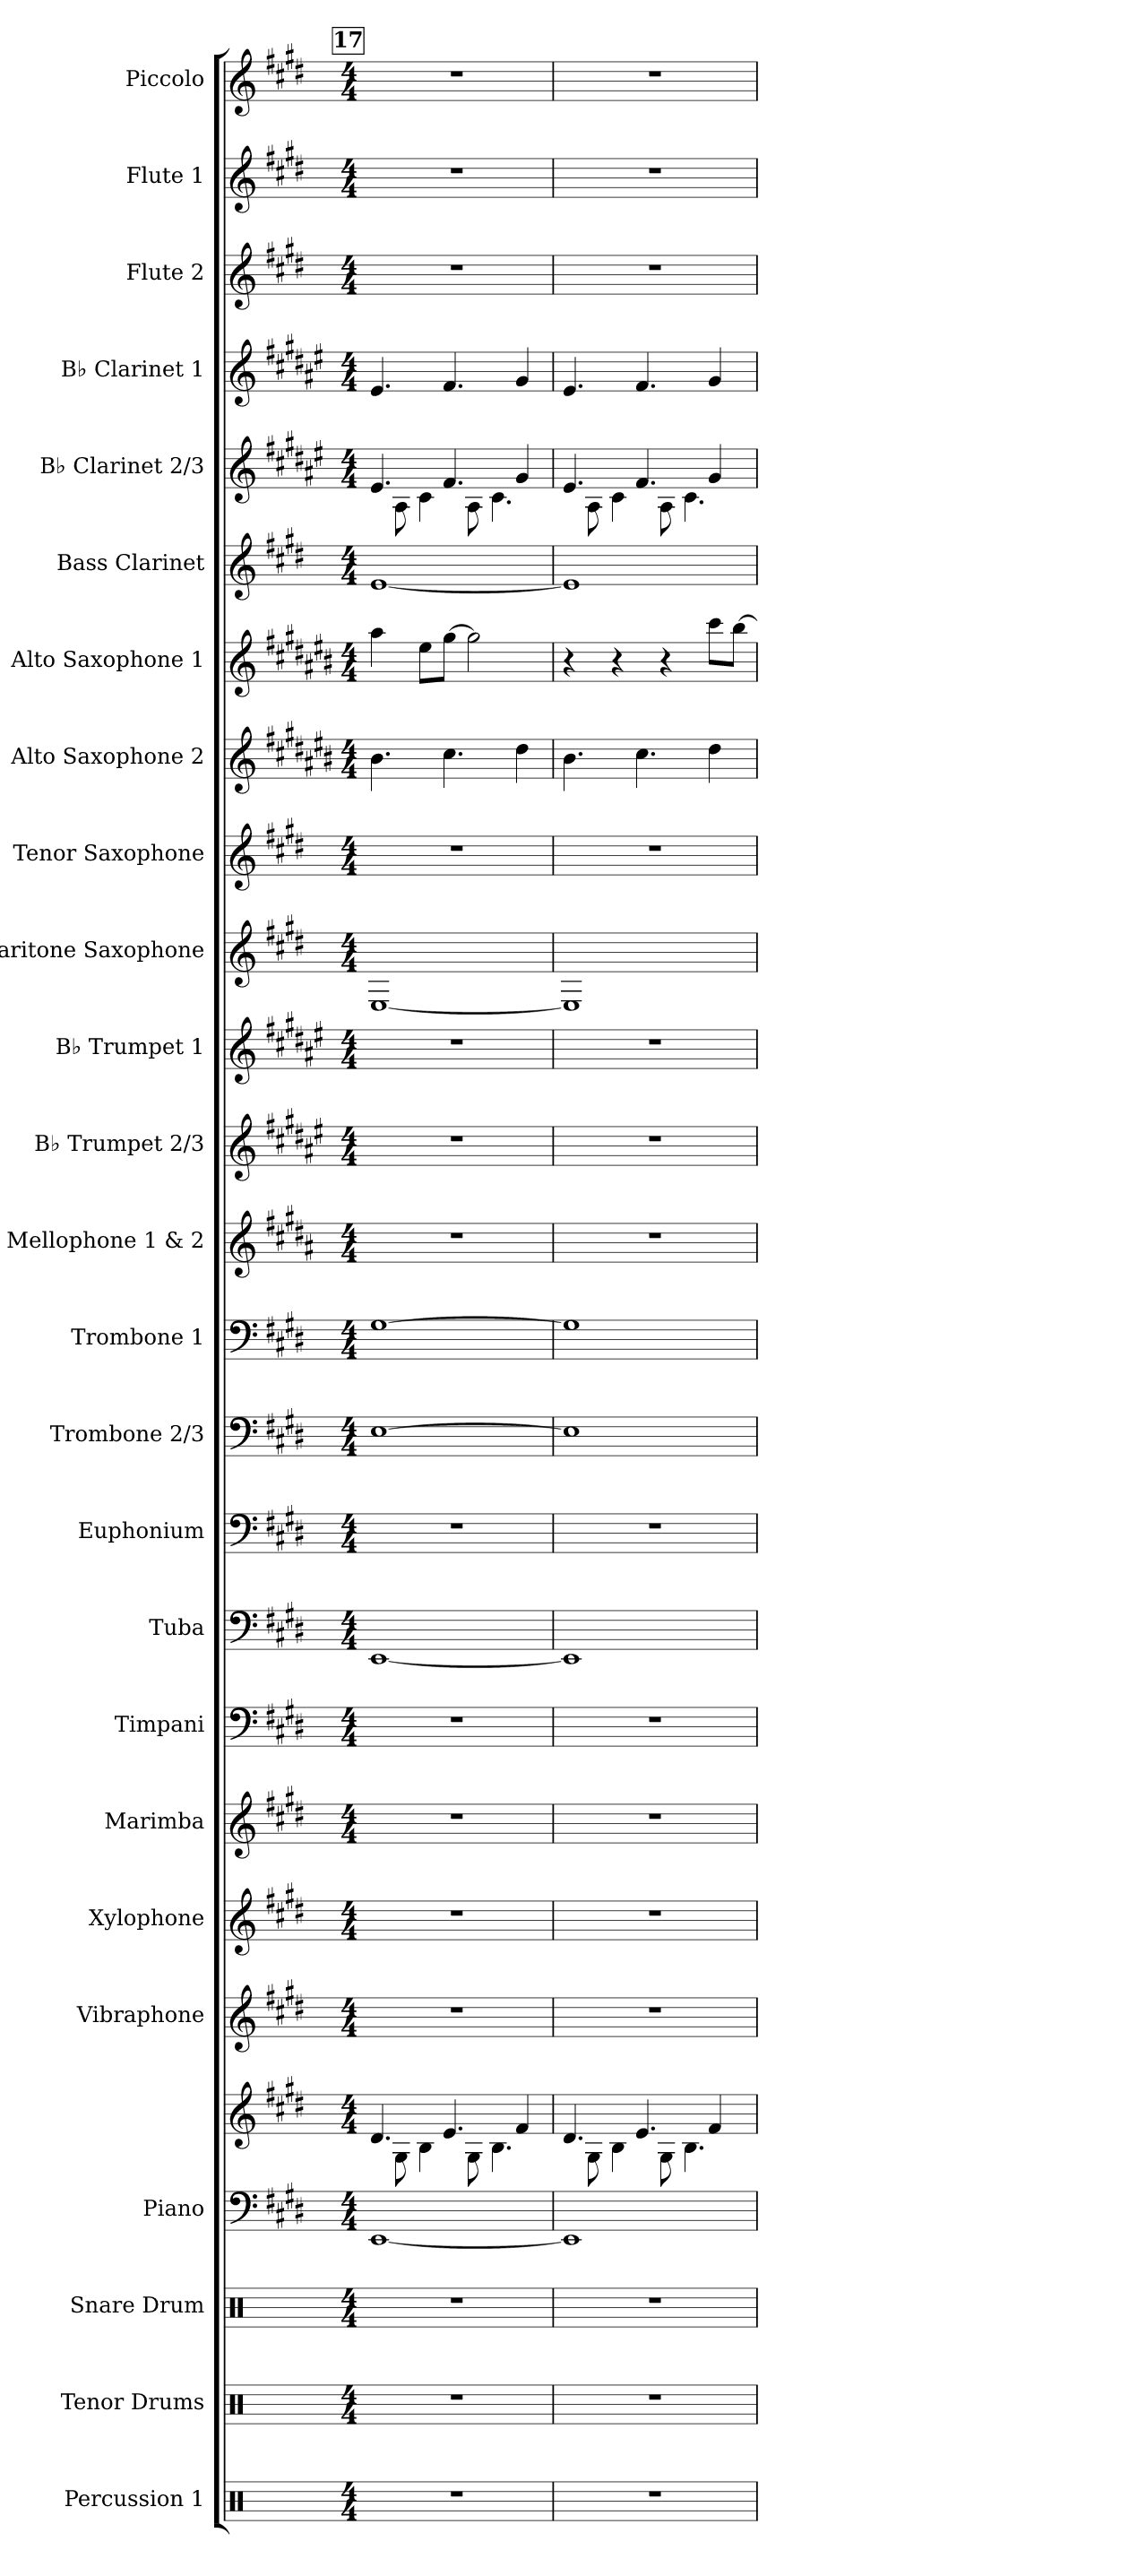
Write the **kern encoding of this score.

**kern	**kern	**kern	**kern	**kern	**kern	**kern	**kern	**kern	**kern	**kern	**kern	**kern	**kern	**kern	**kern	**kern	**kern	**kern	**kern	**kern	**kern	**kern	**kern	**kern	**kern
*part25	*part24	*part23	*part22	*part22	*part21	*part20	*part19	*part18	*part17	*part16	*part15	*part14	*part13	*part12	*part11	*part10	*part9	*part8	*part7	*part6	*part5	*part4	*part3	*part2	*part1
*staff26	*staff25	*staff24	*staff23	*staff22	*staff21	*staff20	*staff19	*staff18	*staff17	*staff16	*staff15	*staff14	*staff13	*staff12	*staff11	*staff10	*staff9	*staff8	*staff7	*staff6	*staff5	*staff4	*staff3	*staff2	*staff1
*I"Percussion 1	*I"Tenor Drums	*I"Snare Drum	*I"Piano	*	*I"Vibraphone	*I"Xylophone	*I"Marimba	*I"Timpani	*I"Tuba	*I"Euphonium	*I"Trombone 2/3	*I"Trombone 1	*I"Mellophone 1 &amp; 2	*I"B♭ Trumpet 2/3	*I"B♭ Trumpet 1	*I"Baritone Saxophone	*I"Tenor Saxophone	*I"Alto Saxophone 2	*I"Alto Saxophone 1	*I"Bass Clarinet	*I"B♭ Clarinet 2/3	*I"B♭ Clarinet 1	*I"Flute 2	*I"Flute 1	*I"Piccolo
*I'Perc. 1	*I'T.D.	*I'S.D.	*I'Pno.	*	*I'Vib.	*I'Xyl.	*I'Mrm.	*I'Timp.	*I'Tba.	*I'Euph.	*I'Tbn. 2/3	*I'Tbn. 1	*I'Mello. 1/2	*I'B♭ Tpt. 2/3	*I'B♭ Tpt. 1	*I'Bar. Sax.	*I'T. Sax.	*I'A. Sax. 2	*I'A. Sax. 1	*I'B. Cl.	*I'B♭ Cl. 2/3	*I'B♭ Cl. 1	*I'Fl. 2	*I'Fl. 1	*I'Picc.
*clefX	*clefX	*clefX	*clefF4	*clefG2	*clefG2	*clefG2	*clefG2	*clefF4	*clefF4	*clefF4	*clefF4	*clefF4	*clefG2	*clefG2	*clefG2	*clefG2	*clefG2	*clefG2	*clefG2	*clefG2	*clefG2	*clefG2	*clefG2	*clefG2	*clefG2
*	*	*	*	*	*	*ITrd-7c-12	*	*	*	*	*	*	*ITrd4c7	*ITrd1c2	*ITrd1c2	*ITrd12c21	*ITrd8c14	*ITrd5c9	*ITrd5c9	*ITrd8c14	*ITrd1c2	*ITrd1c2	*	*	*ITrd-7c-12
*k[]	*k[]	*k[]	*k[f#c#g#d#]	*k[f#c#g#d#]	*k[f#c#g#d#]	*k[f#c#g#d#]	*k[f#c#g#d#]	*k[f#c#g#d#]	*k[f#c#g#d#]	*k[f#c#g#d#]	*k[f#c#g#d#]	*k[f#c#g#d#]	*k[f#c#g#d#]	*k[f#c#g#d#]	*k[f#c#g#d#]	*k[f#c#g#d#]	*k[f#c#g#d#]	*k[f#c#g#d#]	*k[f#c#g#d#]	*k[f#c#g#d#]	*k[f#c#g#d#]	*k[f#c#g#d#]	*k[f#c#g#d#]	*k[f#c#g#d#]	*k[f#c#g#d#]
*M4/4	*M4/4	*M4/4	*M4/4	*M4/4	*M4/4	*M4/4	*M4/4	*M4/4	*M4/4	*M4/4	*M4/4	*M4/4	*M4/4	*M4/4	*M4/4	*M4/4	*M4/4	*M4/4	*M4/4	*M4/4	*M4/4	*M4/4	*M4/4	*M4/4	*M4/4
!!LO:REH:place=s1:a:B:fs=14:t=17
=17	=17	=17	=17	=17	=17	=17	=17	=17	=17	=17	=17	=17	=17	=17	=17	=17	=17	=17	=17	=17	=17	=17	=17	=17	=17
*	*	*	*	*^	*	*	*	*	*	*	*	*	*	*	*	*	*	*	*	*	*^	*	*	*	*
1r	1r	1r	[1EE	4.d#/	8ryy	1r	1r	1r	1r	[1EE	1r	[1E	[1G#	1r	1r	1r	[1EE	1r	4.d#\	4cc#\	[1E	4.d#/	8ryy	4.d#/	1r	1r	1r
.	.	.	.	.	8G#\	.	.	.	.	.	.	.	.	.	.	.	.	.	.	.	.	.	8G#\	.	.	.	.
.	.	.	.	.	4B\	.	.	.	.	.	.	.	.	.	.	.	.	.	.	8g#\L	.	.	4B\	.	.	.	.
.	.	.	.	4.e/	.	.	.	.	.	.	.	.	.	.	.	.	.	.	4.e\	[8b\J	.	4.e/	.	4.e/	.	.	.
.	.	.	.	.	8G#\	.	.	.	.	.	.	.	.	.	.	.	.	.	.	2b\]	.	.	8G#\	.	.	.	.
.	.	.	.	.	4.B\	.	.	.	.	.	.	.	.	.	.	.	.	.	.	.	.	.	4.B\	.	.	.	.
.	.	.	.	4f#/	.	.	.	.	.	.	.	.	.	.	.	.	.	.	4f#\	.	.	4f#/	.	4f#/	.	.	.
=18	=18	=18	=18	=18	=18	=18	=18	=18	=18	=18	=18	=18	=18	=18	=18	=18	=18	=18	=18	=18	=18	=18	=18	=18	=18	=18	=18
1r	1r	1r	1EE]	4.d#/	8ryy	1r	1r	1r	1r	1EE]	1r	1E]	1G#]	1r	1r	1r	1EE]	1r	4.d#\	4r	1E]	4.d#/	8ryy	4.d#/	1r	1r	1r
.	.	.	.	.	8G#\	.	.	.	.	.	.	.	.	.	.	.	.	.	.	.	.	.	8G#\	.	.	.	.
.	.	.	.	.	4B\	.	.	.	.	.	.	.	.	.	.	.	.	.	.	4r	.	.	4B\	.	.	.	.
.	.	.	.	4.e/	.	.	.	.	.	.	.	.	.	.	.	.	.	.	4.e\	.	.	4.e/	.	4.e/	.	.	.
.	.	.	.	.	8G#\	.	.	.	.	.	.	.	.	.	.	.	.	.	.	4r	.	.	8G#\	.	.	.	.
.	.	.	.	.	4.B\	.	.	.	.	.	.	.	.	.	.	.	.	.	.	.	.	.	4.B\	.	.	.	.
.	.	.	.	4f#/	.	.	.	.	.	.	.	.	.	.	.	.	.	.	4f#\	8ee\L	.	4f#/	.	4f#/	.	.	.
.	.	.	.	.	.	.	.	.	.	.	.	.	.	.	.	.	.	.	.	[8dd#\J	.	.	.	.	.	.	.
*	*	*	*	*v	*v	*	*	*	*	*	*	*	*	*	*	*	*	*	*	*	*	*v	*v	*	*	*	*
=	=	=	=	=	=	=	=	=	=	=	=	=	=	=	=	=	=	=	=	=	=	=	=	=	=
*-	*-	*-	*-	*-	*-	*-	*-	*-	*-	*-	*-	*-	*-	*-	*-	*-	*-	*-	*-	*-	*-	*-	*-	*-	*-
